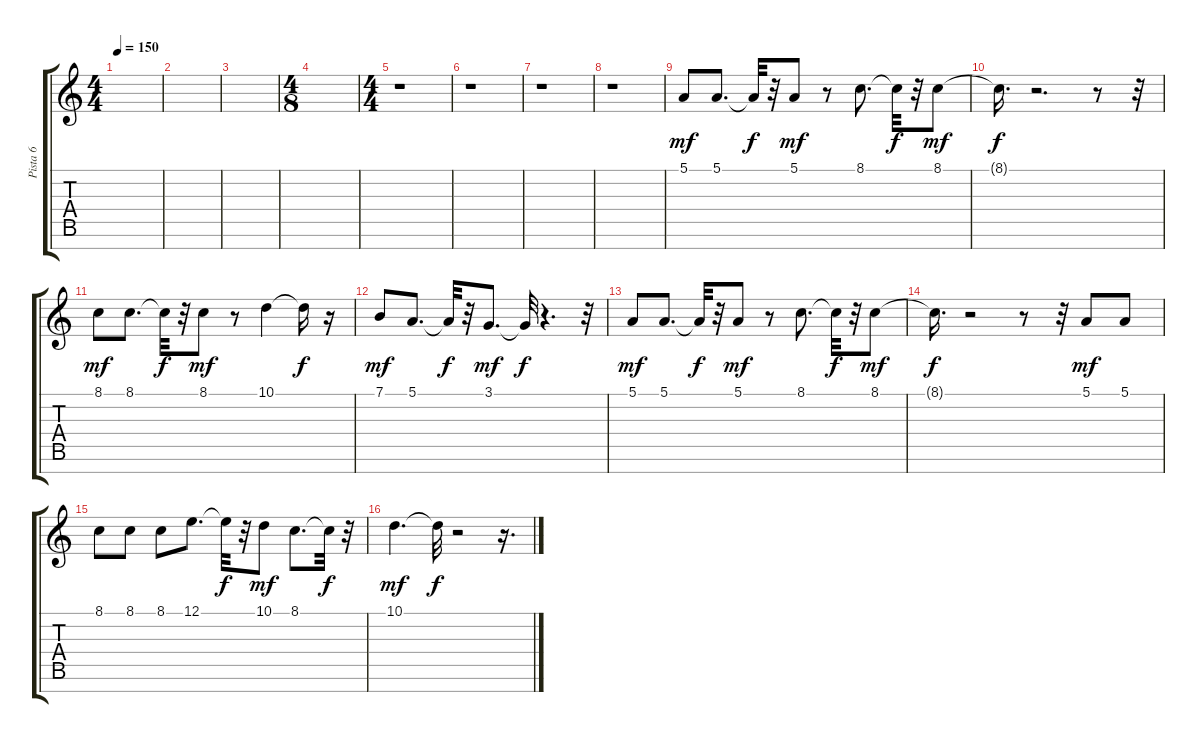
\track ("Pista 6" "Pista 6") {instrument panflute}
\staff {score tabs}
\tuning (E4 B3 G3 D3 A2 E2 B1) {hide}
\ts (4 4)
\tempo 150
\clef g2
\ks c
|
|
|
\ts (4 8)
|
\ts (4 4)
r.1 |
r.1 |
r.1 |
r.1 |
5.1.8{dy mf} 5.1.8{d} 5.1{t}.32{dy f} r.32 5.1.8{dy mf} r.8 8.1.8{d} 8.1{t}.32{dy f} r.32 8.1.8{dy mf} |
8.1{t}.16{d dy f} r.2{d} r.8 r.32 |
8.1.8{dy mf} 8.1.8{d} 8.1{t}.32{dy f} r.32 8.1.8{dy mf} r.8 10.1.4 10.1{t}.16{dy f} r.16 |
7.1.8{dy mf} 5.1.8{d} 5.1{t}.32{dy f} r.32 3.1.8{d dy mf} 3.1{t}.32{dy f} r.4{d} r.32 |
5.1.8{dy mf} 5.1.8{d} 5.1{t}.32{dy f} r.32 5.1.8{dy mf} r.8 8.1.8{d} 8.1{t}.32{dy f} r.32 8.1.8{dy mf} |
8.1{t}.16{d dy f} r.2 r.8 r.32 5.1.8{dy mf} 5.1.8 |
8.1.8 8.1.8 8.1.8 12.1.8{d} 12.1{t}.32{dy f} r.32 10.1.8{dy mf} 8.1.8{d} 8.1{t}.32{dy f} r.32 |
10.1.4{d dy mf} 10.1{t}.32{dy f} r.2 r.16{d}
